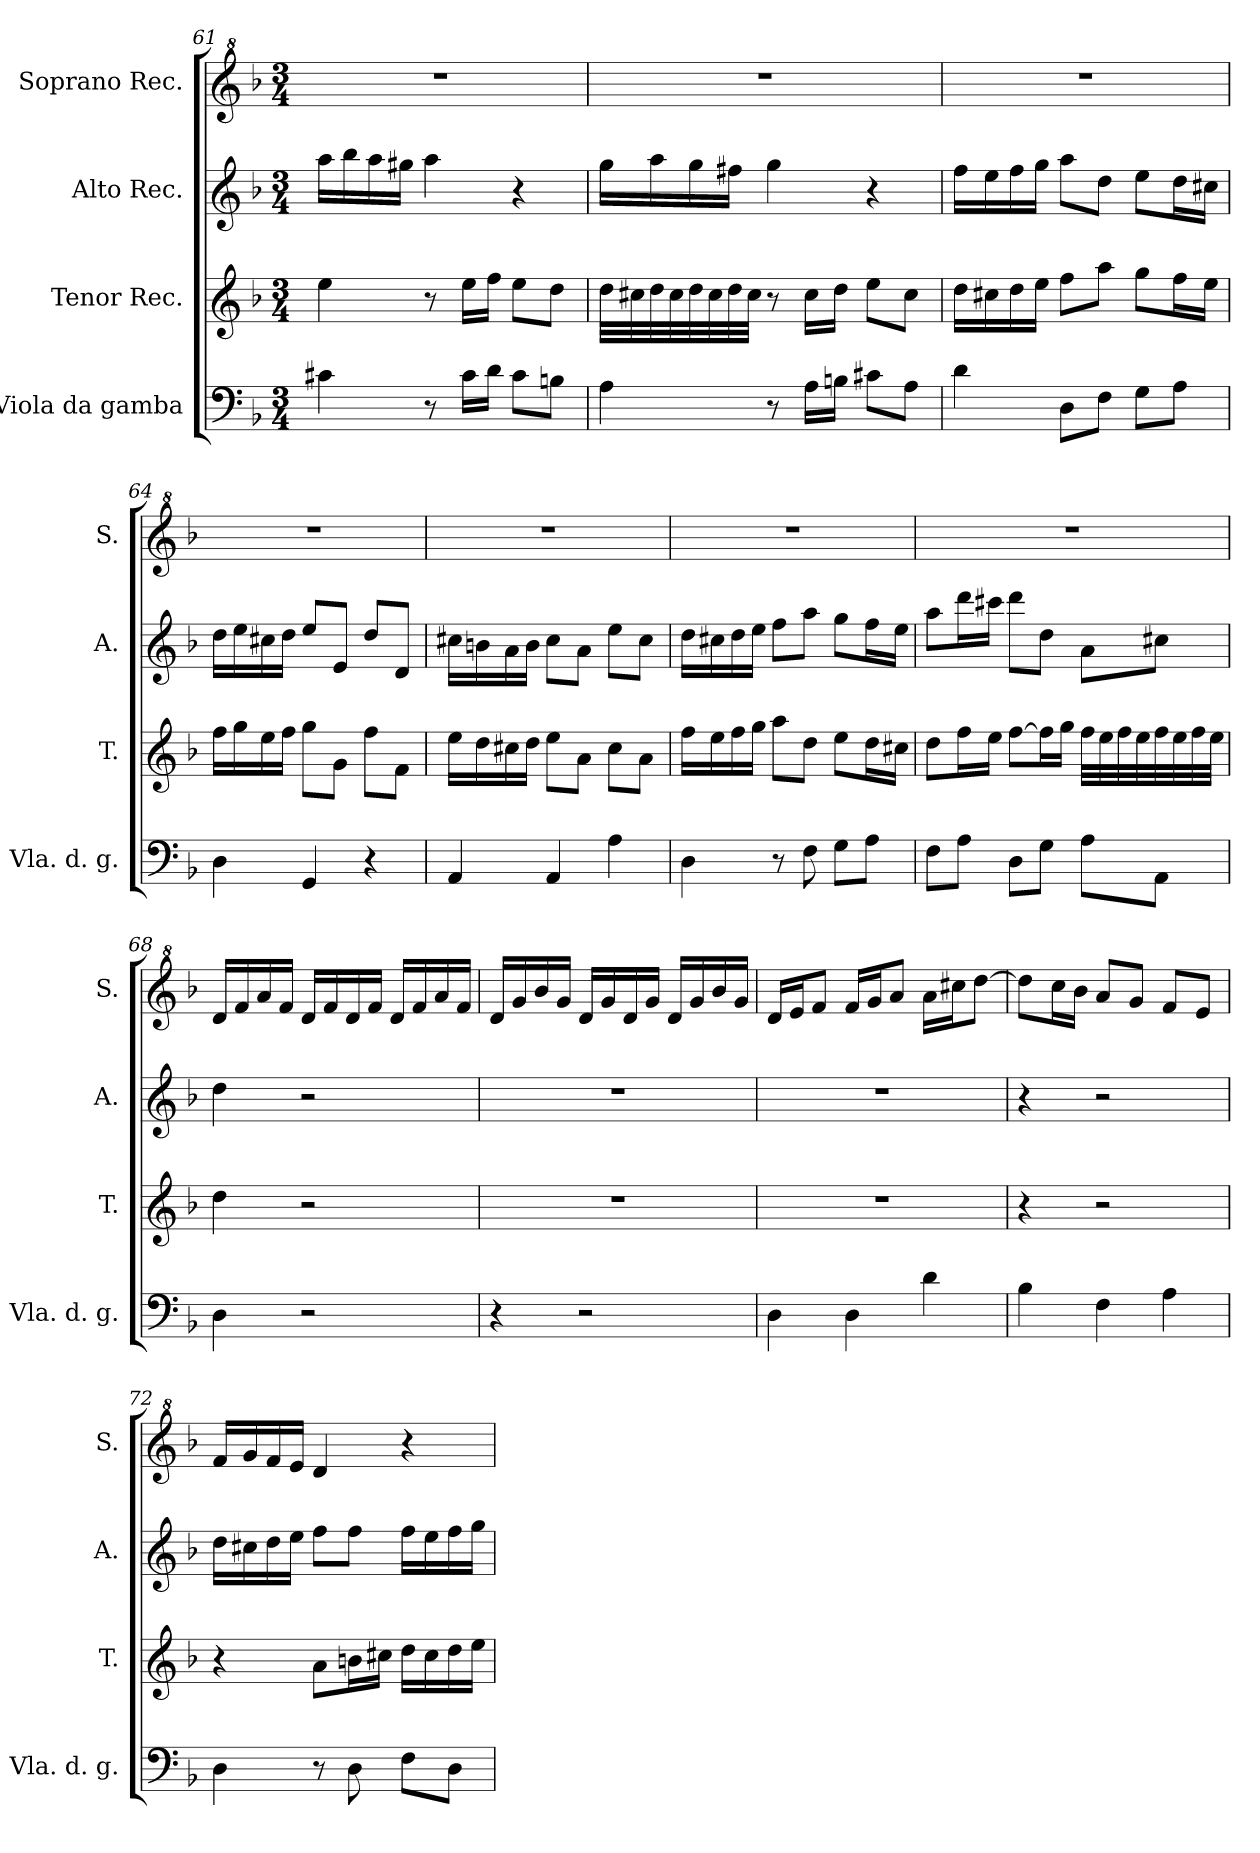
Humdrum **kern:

**kern	**kern	**kern	**kern
*part4	*part3	*part2	*part1
*staff4	*staff3	*staff2	*staff1
*I"Viola da gamba	*I"Tenor Rec.	*I"Alto Rec.	*I"Soprano Rec.
*I'Vla. d. g.	*I'T.	*I'A.	*I'S.
*clefF4	*clefG2	*clefG2	*clefG^2
*k[b-]	*k[b-]	*k[b-]	*k[b-]
*M3/4	*M3/4	*M3/4	*M3/4
=61	=61	=61	=61
4c#X\	4ee\	16aa\LL	2.r
.	.	16bb-\	.
.	.	16aa\	.
.	.	16gg#X\JJ	.
8r	8r	4aa\	.
16c#\LL	16ee\LL	.	.
16d\JJ	16ff\JJ	.	.
8c#\L	8ee\L	4r	.
8Bn\J	8dd\J	.	.
=62	=62	=62	=62
4A\	32dd\LLL	16gg\LL	2.r
.	32cc#X\	.	.
.	32dd\	16aa\	.
.	32cc#\	.	.
.	32dd\	16gg\	.
.	32cc#\	.	.
.	32dd\	16ff#X\JJ	.
.	32cc#\JJJ	.	.
8r	8r	4gg\	.
16A\LL	16cc#\LL	.	.
16Bn\JJ	16dd\JJ	.	.
8c#X\L	8ee\L	4r	.
8A\J	8cc#\J	.	.
=63	=63	=63	=63
4d\	16dd\LL	16ff\LL	2.r
.	16cc#X\	16ee\	.
.	16dd\	16ff\	.
.	16ee\JJ	16gg\JJ	.
8D\L	8ff\L	8aa\L	.
8F\J	8aa\J	8dd\J	.
8G\L	8gg\L	8ee\L	.
8A\J	16ff\L	16dd\L	.
.	16ee\JJ	16cc#X\JJ	.
=64	=64	=64	=64
4D\	16ff\LL	16dd\LL	2.r
.	16gg\	16ee\	.
.	16ee\	16cc#X\	.
.	16ff\JJ	16dd\JJ	.
4GG/	8gg\L	8ee/L	.
.	8g\J	8e/J	.
4r	8ff\L	8dd/L	.
.	8f\J	8d/J	.
!!LO:LB:g=z
=65	=65	=65	=65
4AA/	16ee\LL	16cc#X\LL	2.r
.	16dd\	16bn\	.
.	16cc#X\	16a\	.
.	16dd\JJ	16b\JJ	.
4AA/	8ee\L	8cc#\L	.
.	8a\J	8a\J	.
4A\	8cc#\L	8ee\L	.
.	8a\J	8cc#\J	.
=66	=66	=66	=66
4D\	16ff\LL	16dd\LL	2.r
.	16ee\	16cc#X\	.
.	16ff\	16dd\	.
.	16gg\JJ	16ee\JJ	.
8r	8aa\L	8ff\L	.
8F\	8dd\J	8aa\J	.
8G\L	8ee\L	8gg\L	.
8A\J	16dd\L	16ff\L	.
.	16cc#X\JJ	16ee\JJ	.
=67	=67	=67	=67
8F\L	8dd\L	8aa\L	2.r
8A\J	16ff\L	16ddd\L	.
.	16ee\JJ	16ccc#X\JJ	.
8D\L	[8ff\L	8ddd\L	.
8G\J	16ff\L]	8dd\J	.
.	16gg\JJ	.	.
8A\L	32ff\LLL	8a\L	.
.	32ee\	.	.
.	32ff\	.	.
.	32ee\	.	.
8AA\J	32ff\	8cc#X\J	.
.	32ee\	.	.
.	32ff\	.	.
.	32ee\JJJ	.	.
=68	=68	=68	=68
4D\	4dd\	4dd\	16dd/LL
.	.	.	16ff/
.	.	.	16aa/
.	.	.	16ff/JJ
2r	2r	2r	16dd/LL
.	.	.	16ff/
.	.	.	16dd/
.	.	.	16ff/JJ
.	.	.	16dd/LL
.	.	.	16ff/
.	.	.	16aa/
.	.	.	16ff/JJ
=69	=69	=69	=69
4r	2.r	2.r	16dd/LL
.	.	.	16gg/
.	.	.	16bb-/
.	.	.	16gg/JJ
2r	.	.	16dd/LL
.	.	.	16gg/
.	.	.	16dd/
.	.	.	16gg/JJ
.	.	.	16dd/LL
.	.	.	16gg/
.	.	.	16bb-/
.	.	.	16gg/JJ
=70	=70	=70	=70
4D\	2.r	2.r	16dd/LL
.	.	.	16ee/J
.	.	.	8ff/J
4D\	.	.	16ff/LL
.	.	.	16gg/J
.	.	.	8aa/J
4d\	.	.	16aa\LL
.	.	.	16ccc#X\J
.	.	.	[8ddd\J
=71	=71	=71	=71
4B-\	4r	4r	8ddd\L]
.	.	.	16ccc\L
.	.	.	16bb-\JJ
4F\	2r	2r	8aa/L
.	.	.	8gg/J
4A\	.	.	8ff/L
.	.	.	8ee/J
!!LO:LB:g=z
=72	=72	=72	=72
4D\	4r	16dd\LL	16ff/LL
.	.	16cc#X\	16gg/
.	.	16dd\	16ff/
.	.	16ee\JJ	16ee/JJ
8r	8a\L	8ff\L	4dd/
8D\	16bn\L	8ff\J	.
.	16cc#X\JJ	.	.
8F\L	16dd\LL	16ff\LL	4r
.	16cc#\	16ee\	.
8D\J	16dd\	16ff\	.
.	16ee\JJ	16gg\JJ	.
=	=	=	=
*-	*-	*-	*-
